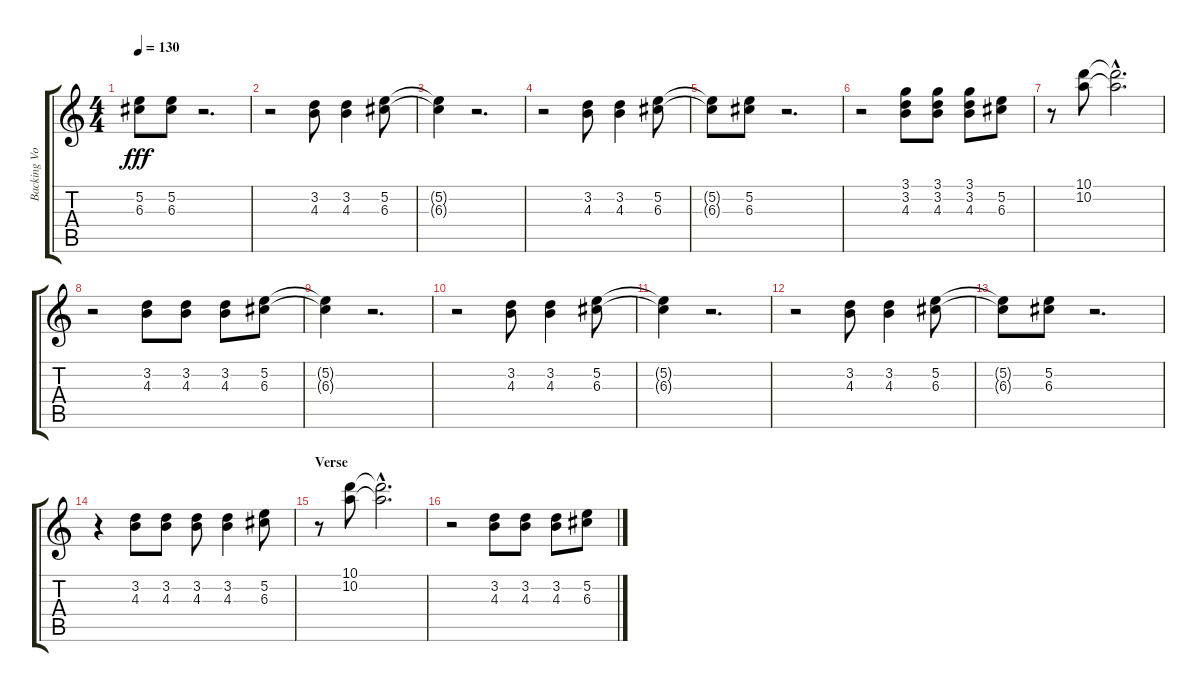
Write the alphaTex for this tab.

\track ("Backing Vocals" "Backing Vo") {instrument acousticguitarnylon}
\staff {score tabs}
\tuning (E4 B3 G3 D3 A2 E2) {hide}
\ts (4 4)
\tempo 130
\clef g2
\ks c
(5.2{t} 6.3{t}).8{dy fff} (5.2 6.3).8 r.2{d} |
r.2 (3.2 4.3).8 (3.2 4.3).4 (5.2 6.3).8 |
(5.2{t} 6.3{t}).4 r.2{d} |
r.2 (3.2 4.3).8 (3.2 4.3).4 (5.2 6.3).8 |
(5.2{t} 6.3{t}).8 (5.2 6.3).8 r.2{d} |
r.2 (3.1 3.2 4.3).8 (3.1 3.2 4.3).8 (3.1 3.2 4.3).8 (5.2 6.3).8 |
r.8 (10.1 10.2).8 (10.1{hac t} 10.2{hac t}).2{d} |
r.2 (3.2 4.3).8 (3.2 4.3).8 (3.2 4.3).8 (5.2 6.3).8 |
(5.2{t} 6.3{t}).4 r.2{d} |
r.2 (3.2 4.3).8 (3.2 4.3).4 (5.2 6.3).8 |
(5.2{t} 6.3{t}).4 r.2{d} |
r.2 (3.2 4.3).8 (3.2 4.3).4 (5.2 6.3).8 |
(5.2{t} 6.3{t}).8 (5.2 6.3).8 r.2{d} |
r.4 (3.2 4.3).8 (3.2 4.3).8 (3.2 4.3).8 (3.2 4.3).4 (5.2 6.3).8 |
\section ("" "Verse")
r.8 (10.1 10.2).8 (10.1{hac t} 10.2{hac t}).2{d} |
r.2 (3.2 4.3).8 (3.2 4.3).8 (3.2 4.3).8 (5.2 6.3).8
